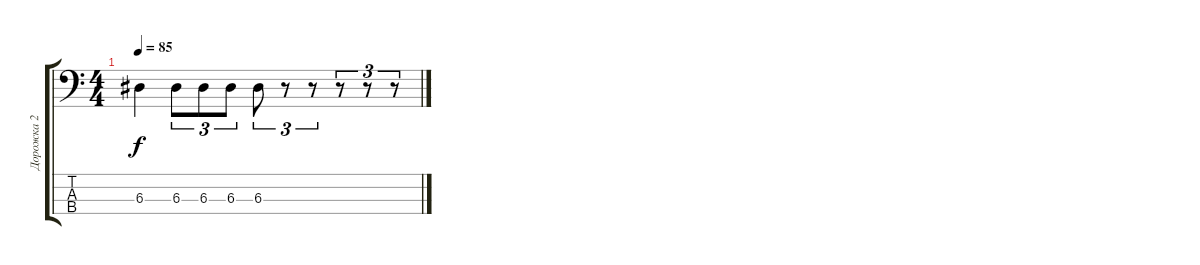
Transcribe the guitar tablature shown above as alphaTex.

\track ("Дорожка 2" "Дорожка 2") {instrument acousticbass}
\staff {score tabs}
\tuning (G2 D2 A1 E1) {hide}
\ts (4 4)
\tempo 85
\clef f4
\ks c
6.3.4{dy f} 6.3.8{tu (3 2)} 6.3.8{tu (3 2)} 6.3.8{tu (3 2)} 6.3.8{tu (3 2)} r.8{tu (3 2)} r.8{tu (3 2)} r.8{tu (3 2)} r.8{tu (3 2)} r.8{tu (3 2)}
